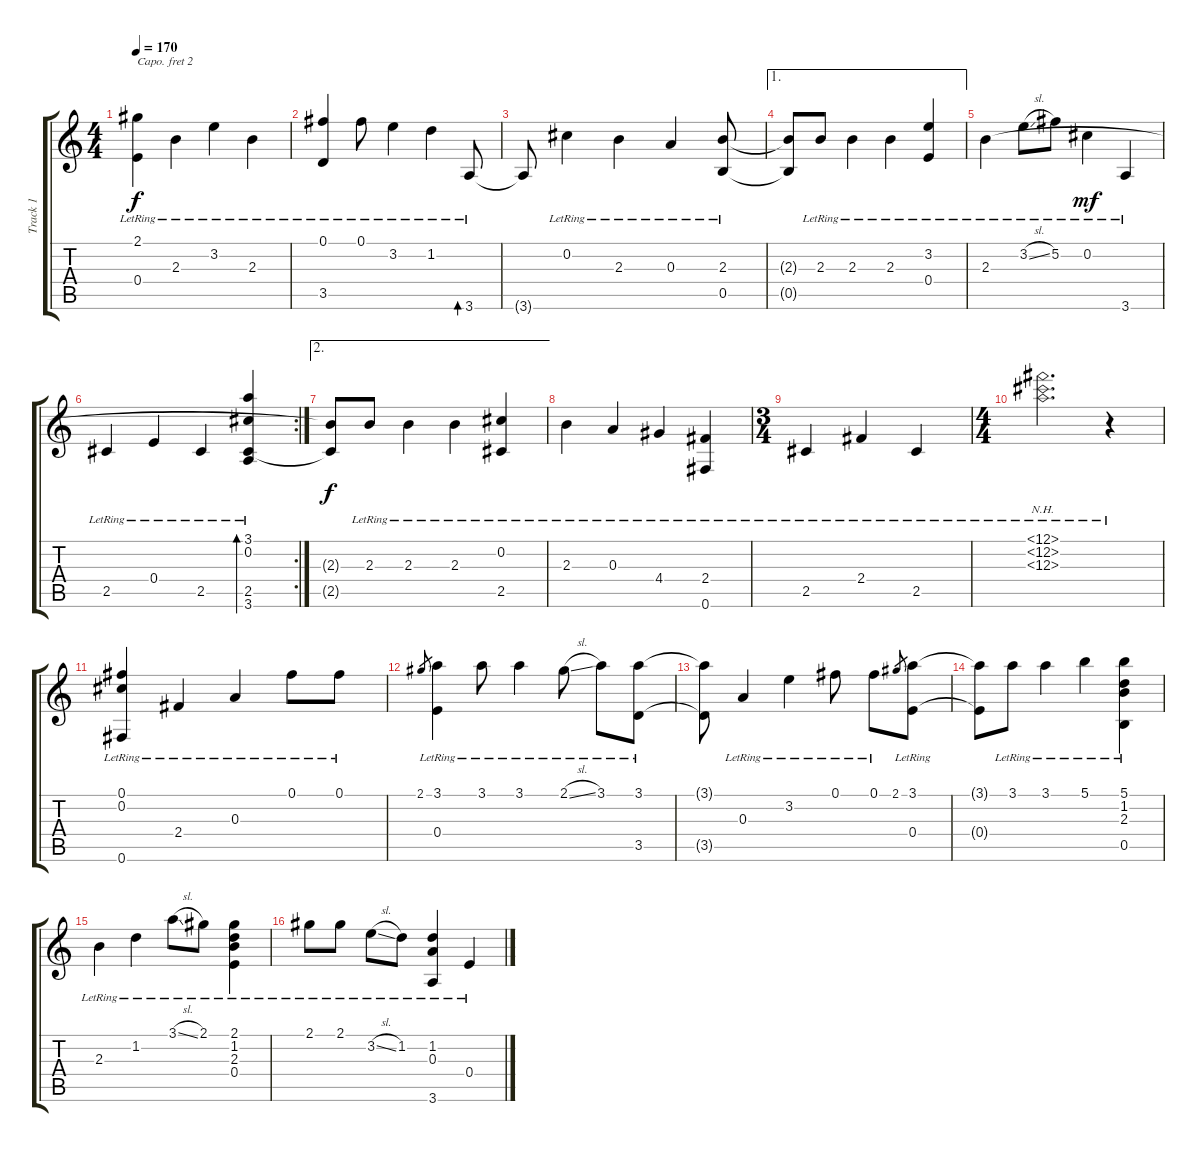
\track ("Track 1" "Track 1") {instrument acousticguitarnylon}
\staff {score tabs}
\capo 2
\tuning (E4 B3 G3 D3 A2 E2) {hide}
\ts (4 4)
\tempo 170
\clef g2
\ks c
(2.1{lr} 0.4{lr}).4{dy f} 2.3{lr}.4 3.2{lr}.4 2.3{lr}.4 |
(0.1{lr} 3.5{lr}).4 0.1{lr}.8 3.2{lr}.4 1.2{lr}.4 3.6{lr}.8{bd 480} |
3.6{t}.8 0.2{lr}.4 2.3{lr}.4 0.3{lr}.4 (2.3{lr} 0.5{lr}).8 |
\ae 1
(2.3{t} 0.5{t}).8 2.3{lr}.8 2.3{lr}.4 2.3{lr}.4 (3.2{lr} 0.4{lr}).4 |
2.3{lr}.4 3.2{sl lr}.8 5.2{lr}.8 0.2{lr}.4{dy mf} 3.6{lr}.4 |
\rc 2
2.5{lr}.4 0.4{lr}.4 2.5{lr}.4 (3.1{lr} 0.2{lr} 2.5{lr} 3.6{lr}).4{bd 480} |
\ae 2
(2.3{t} 2.5{t}).8{dy f} 2.3{lr}.8 2.3{lr}.4 2.3{lr}.4 (0.2{lr} 2.5{lr}).4 |
2.3{lr}.4 0.3{lr}.4 4.4{lr}.4 (2.4{lr} 0.6{lr}).4 |
\ts (3 4)
2.5{lr}.4 2.4{lr}.4 2.5{lr}.4 |
\ts (4 4)
(12.1{nh lr} 12.2{nh lr} 12.3{nh lr}).2{d} r.4 |
(0.1{lr} 0.2{lr} 0.6{lr}).4 2.4{lr}.4 0.3{lr}.4 0.1{lr}.8 0.1{lr}.8 |
2.1.8{gr} (3.1{lr} 0.4{lr}).4 3.1{lr}.8 3.1{lr}.4 2.1{sl lr}.8 3.1{lr}.8 (3.1{lr} 3.5{lr}).8 |
(3.1{t} 3.5{t}).8 0.3{lr}.4 3.2{lr}.4 0.1{lr}.8 0.1{lr}.8 2.1.8{gr} (3.1{lr} 0.4{lr}).8 |
(3.1{t} 0.4{t}).8 3.1{lr}.8 3.1{lr}.4 5.1{lr}.4 (5.1{lr} 1.2{lr} 2.3{lr} 0.5{lr}).4 |
2.3{lr}.4 1.2{lr}.4 3.1{sl lr}.8 2.1{lr}.8 (2.1{lr} 1.2{lr} 2.3{lr} 0.4{lr}).4 |
2.1{lr}.8 2.1{lr}.8 3.2{sl lr}.8 1.2{lr}.8 (1.2{lr} 0.3{lr} 3.6{lr}).4 0.4{lr}.4
